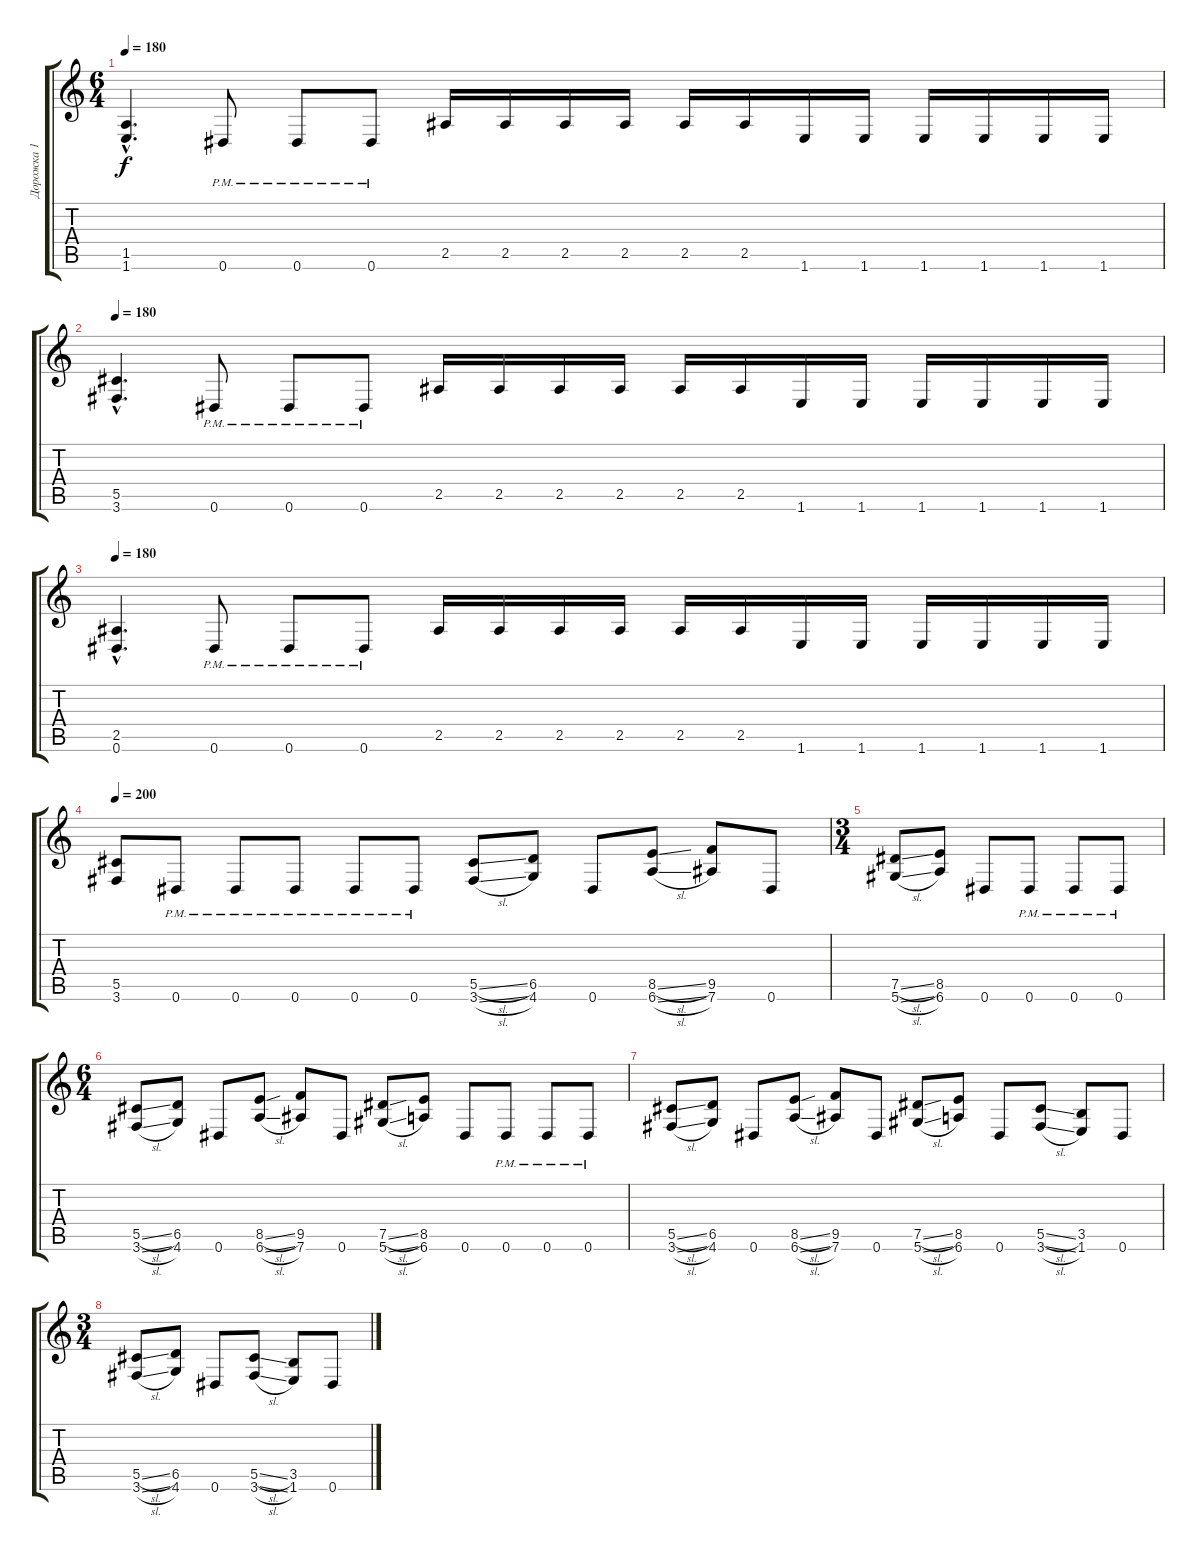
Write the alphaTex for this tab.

\track ("Дорожка 1" "Дорожка 1") {instrument distortionguitar}
\staff {score tabs}
\tuning (Eb4 Bb3 Gb3 Db3 Ab2 Eb2) {hide}
\ts (6 4)
\tempo 180
\clef g2
\ks c
(1.5{hac} 1.6{hac}).4{d dy f} 0.6{pm}.8 0.6{pm}.8 0.6{pm}.8 2.5.16 2.5.16 2.5.16 2.5.16 2.5.16 2.5.16 1.6.16 1.6.16 1.6.16 1.6.16 1.6.16 1.6.16 |
\tempo 180
(5.5{hac} 3.6{hac}).4{d} 0.6{pm}.8 0.6{pm}.8 0.6{pm}.8 2.5.16 2.5.16 2.5.16 2.5.16 2.5.16 2.5.16 1.6.16 1.6.16 1.6.16 1.6.16 1.6.16 1.6.16 |
\tempo 180
(2.5{hac} 0.6{hac}).4{d} 0.6{pm}.8 0.6{pm}.8 0.6{pm}.8 2.5.16 2.5.16 2.5.16 2.5.16 2.5.16 2.5.16 1.6.16 1.6.16 1.6.16 1.6.16 1.6.16 1.6.16 |
\tempo 200
(5.5 3.6).8 0.6{pm}.8 0.6{pm}.8 0.6{pm}.8 0.6{pm}.8 0.6{pm}.8 (5.5{sl} 3.6{sl}).8 (6.5 4.6).8 0.6.8 (8.5{sl} 6.6{sl}).8 (9.5 7.6).8 0.6.8 |
\ts (3 4)
(7.5{sl} 5.6{sl}).8 (8.5 6.6).8 0.6.8 0.6{pm}.8 0.6{pm}.8 0.6{pm}.8 |
\ts (6 4)
(5.5{sl} 3.6{sl}).8 (6.5 4.6).8 0.6.8 (8.5{sl} 6.6{sl}).8 (9.5 7.6).8 0.6.8 (7.5{sl} 5.6{sl}).8 (8.5 6.6).8 0.6.8 0.6{pm}.8 0.6{pm}.8 0.6{pm}.8 |
(5.5{sl} 3.6{sl}).8 (6.5 4.6).8 0.6.8 (8.5{sl} 6.6{sl}).8 (9.5 7.6).8 0.6.8 (7.5{sl} 5.6{sl}).8 (8.5 6.6).8 0.6.8 (5.5{sl} 3.6{sl}).8 (3.5 1.6).8 0.6.8 |
\ts (3 4)
(5.5{sl} 3.6{sl}).8 (6.5 4.6).8 0.6.8 (5.5{sl} 3.6{sl}).8 (3.5 1.6).8 0.6.8
